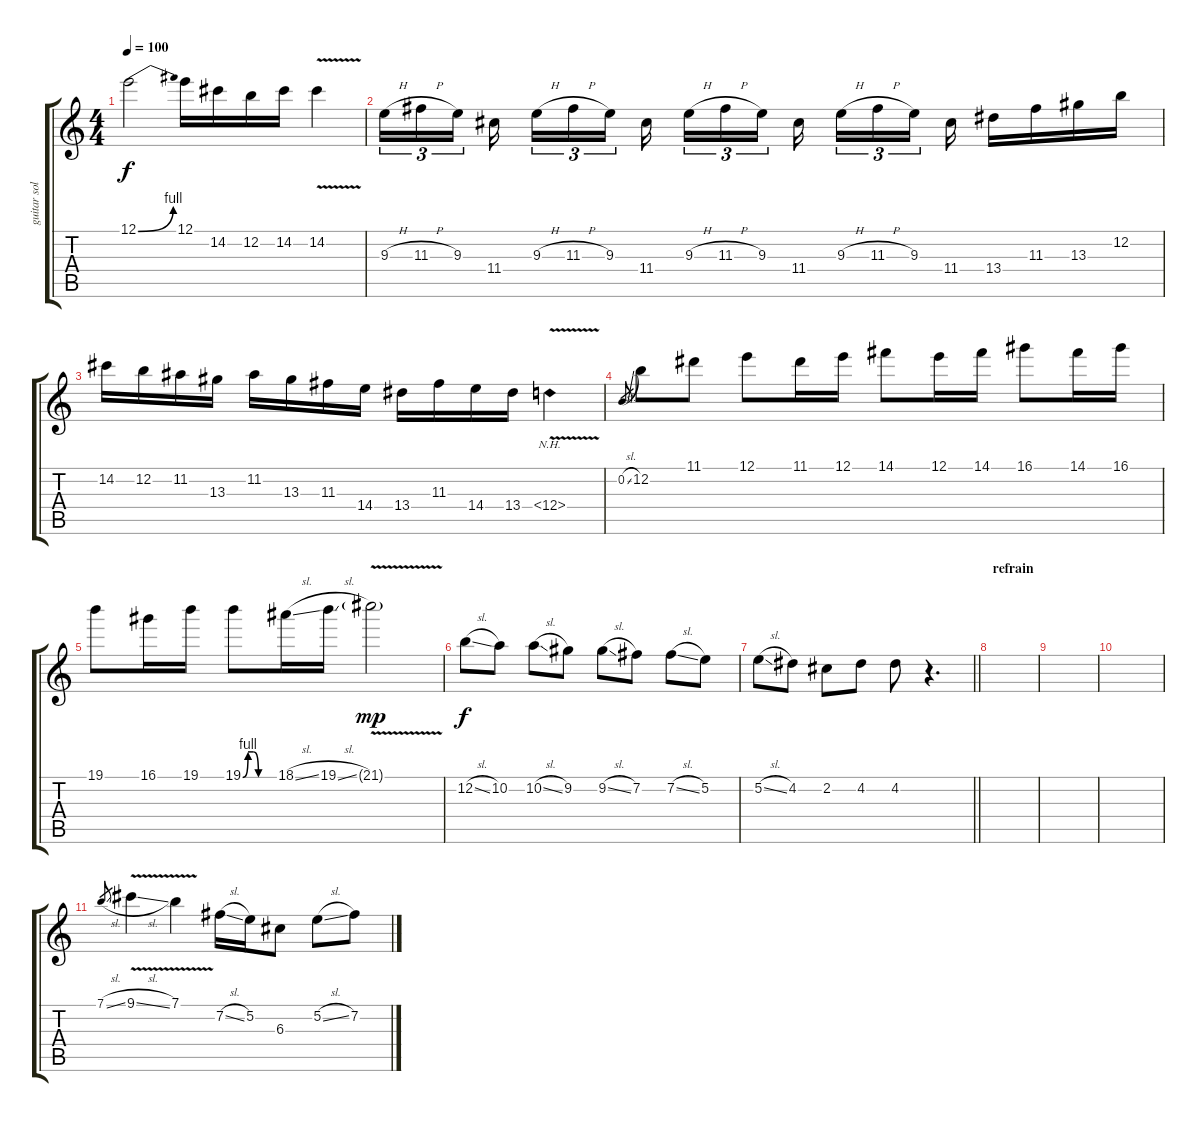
\track ("guitar solo" "guitar sol") {instrument distortionguitar}
\staff {score tabs}
\tuning (E4 B3 G3 D3 A2 E2) {hide}
\ts (4 4)
\tempo 100
\clef g2
\ks c
12.1{be (bend 0 0 60 4)}.2{dy f} 12.1.16 14.2.16 12.2.16 14.2.16 14.2{v}.4 |
9.3{h}.16{tu (3 2)} 11.3{h}.16{tu (3 2)} 9.3.16{tu (3 2) beam splitsecondary} 11.4.16{beam splitsecondary} 9.3{h}.16{tu (3 2)} 11.3{h}.16{tu (3 2)} 9.3.16{tu (3 2) beam splitsecondary} 11.4.16{beam splitsecondary} 9.3{h}.16{tu (3 2)} 11.3{h}.16{tu (3 2)} 9.3.16{tu (3 2)} 11.4.16{beam splitsecondary} 9.3{h}.16{tu (3 2)} 11.3{h}.16{tu (3 2)} 9.3.16{tu (3 2) beam splitsecondary} 11.4.16 13.4.16 11.3.16 13.3.16 12.2.16 |
14.2.16 12.2.16 11.2.16 13.3.16 11.2.16 13.3.16 11.3.16 14.4.16 13.4.16 11.3.16 14.4.16 13.4.16 11.4{nh v}.4 |
0.2{sl}.8{gr} 12.2.8 11.1.8 12.1.8 11.1.16 12.1.16 14.1.8 12.1.16 14.1.16 16.1.8 14.1.16 16.1.16 |
19.1.8 16.1.16 19.1.16 19.1{be (custom 0 0 10 4 20 4 30 0 60 0)}.8 18.1{sl}.16 19.1{sl}.16 21.1{v g}.2{dy mp} |
12.2{sl}.8{dy f} 10.2.8 10.2{sl}.8 9.2.8 9.2{sl}.8 7.2.8 7.2{sl}.8 5.2.8 |
\barLineRight lightlight
5.2{sl}.8 4.2.8 2.2.8 4.2.8 4.2.8 r.4{d} |
\section ("" "refrain")
|
|
|
7.1{sl}.8{gr} 9.1{v sl}.4{instrument distortionguitar} 7.1{v}.4 7.2{sl}.16 5.2.16 6.3.8 5.2{sl}.8 7.2.8
